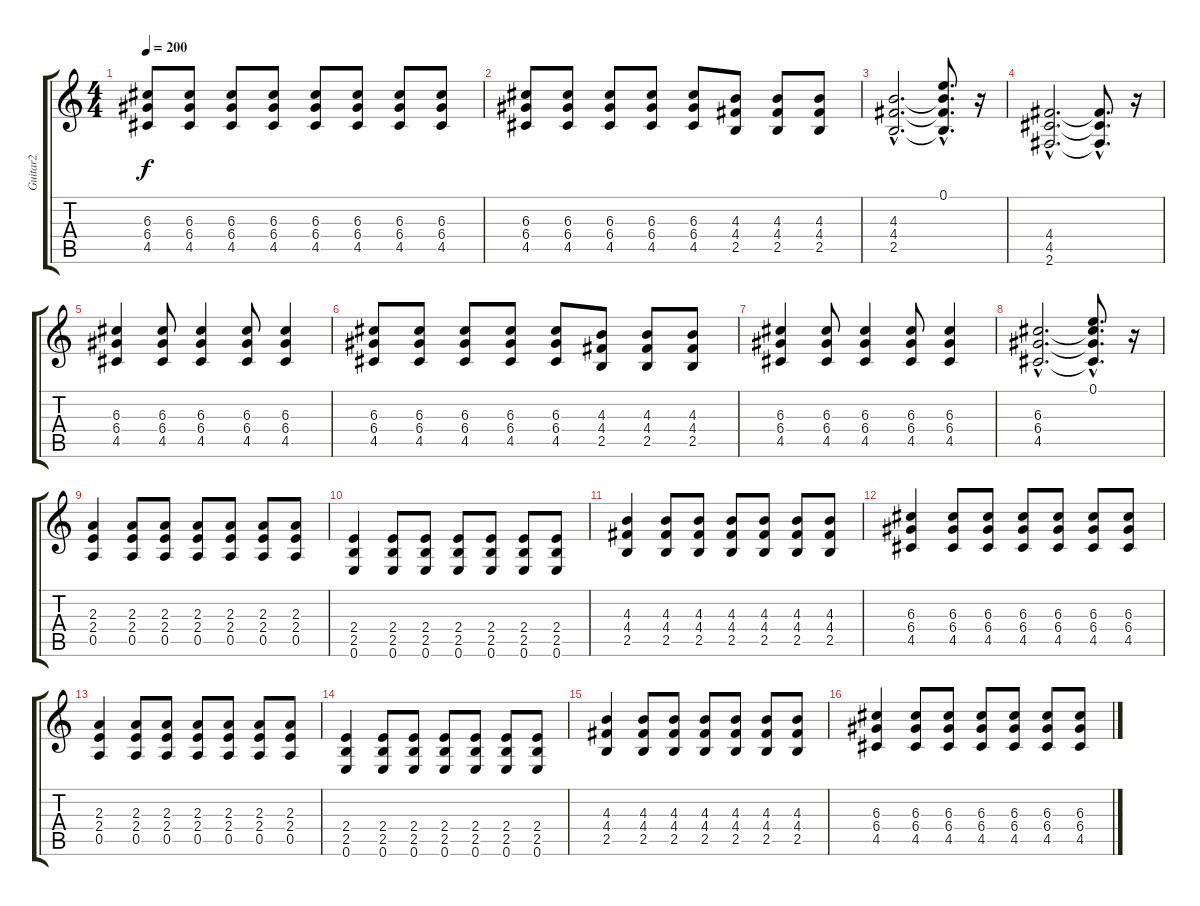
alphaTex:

\track ("Guitar2" "Guitar2") {instrument distortionguitar}
\staff {score tabs}
\tuning (E4 B3 G3 D3 A2 E2) {hide}
\ts (4 4)
\tempo 200
\clef g2
\ks c
(6.3 6.4 4.5).8{dy f} (6.3 6.4 4.5).8 (6.3 6.4 4.5).8 (6.3 6.4 4.5).8 (6.3 6.4 4.5).8 (6.3 6.4 4.5).8 (6.3 6.4 4.5).8 (6.3 6.4 4.5).8 |
(6.3 6.4 4.5).8 (6.3 6.4 4.5).8 (6.3 6.4 4.5).8 (6.3 6.4 4.5).8 (6.3 6.4 4.5).8 (4.3 4.4 2.5).8 (4.3 4.4 2.5).8 (4.3 4.4 2.5).8 |
(4.3{hac} 4.4{hac} 2.5{hac}).2{d} (0.1{hac} 4.3{hac t} 4.4{hac t} 2.5{hac t}).8{d} r.16 |
(4.4{hac} 4.5{hac} 2.6{hac}).2{d} (4.4{hac t} 4.5{hac t} 2.6{hac t}).8{d} r.16 |
(6.3 6.4 4.5).4 (6.3 6.4 4.5).8 (6.3 6.4 4.5).4 (6.3 6.4 4.5).8 (6.3 6.4 4.5).4 |
(6.3 6.4 4.5).8 (6.3 6.4 4.5).8 (6.3 6.4 4.5).8 (6.3 6.4 4.5).8 (6.3 6.4 4.5).8 (4.3 4.4 2.5).8 (4.3 4.4 2.5).8 (4.3 4.4 2.5).8 |
(6.3 6.4 4.5).4 (6.3 6.4 4.5).8 (6.3 6.4 4.5).4 (6.3 6.4 4.5).8 (6.3 6.4 4.5).4 |
(6.3{hac} 6.4{hac} 4.5{hac}).2{d} (0.1{hac} 6.3{hac t} 6.4{hac t} 4.5{hac t}).8{d} r.16 |
(2.3 2.4 0.5).4 (2.3 2.4 0.5).8 (2.3 2.4 0.5).8 (2.3 2.4 0.5).8 (2.3 2.4 0.5).8 (2.3 2.4 0.5).8 (2.3 2.4 0.5).8 |
(2.4 2.5 0.6).4 (2.4 2.5 0.6).8 (2.4 2.5 0.6).8 (2.4 2.5 0.6).8 (2.4 2.5 0.6).8 (2.4 2.5 0.6).8 (2.4 2.5 0.6).8 |
(4.3 4.4 2.5).4 (4.3 4.4 2.5).8 (4.3 4.4 2.5).8 (4.3 4.4 2.5).8 (4.3 4.4 2.5).8 (4.3 4.4 2.5).8 (4.3 4.4 2.5).8 |
(6.3 6.4 4.5).4 (6.3 6.4 4.5).8 (6.3 6.4 4.5).8 (6.3 6.4 4.5).8 (6.3 6.4 4.5).8 (6.3 6.4 4.5).8 (6.3 6.4 4.5).8 |
(2.3 2.4 0.5).4 (2.3 2.4 0.5).8 (2.3 2.4 0.5).8 (2.3 2.4 0.5).8 (2.3 2.4 0.5).8 (2.3 2.4 0.5).8 (2.3 2.4 0.5).8 |
(2.4 2.5 0.6).4 (2.4 2.5 0.6).8 (2.4 2.5 0.6).8 (2.4 2.5 0.6).8 (2.4 2.5 0.6).8 (2.4 2.5 0.6).8 (2.4 2.5 0.6).8 |
(4.3 4.4 2.5).4 (4.3 4.4 2.5).8 (4.3 4.4 2.5).8 (4.3 4.4 2.5).8 (4.3 4.4 2.5).8 (4.3 4.4 2.5).8 (4.3 4.4 2.5).8 |
(6.3 6.4 4.5).4 (6.3 6.4 4.5).8 (6.3 6.4 4.5).8 (6.3 6.4 4.5).8 (6.3 6.4 4.5).8 (6.3 6.4 4.5).8 (6.3 6.4 4.5).8
